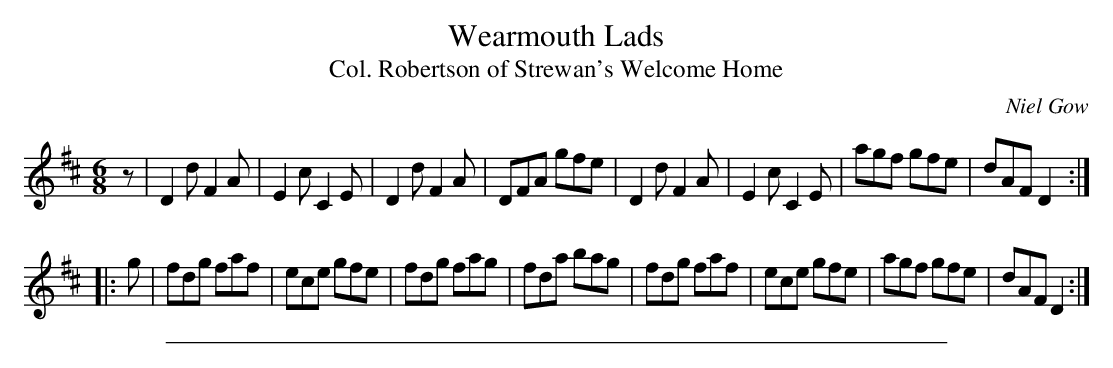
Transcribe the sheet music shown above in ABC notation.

X:1
T: Wearmouth Lads
T: Col. Robertson of Strewan's Welcome Home
M:6/8
L:1/8
C:Niel Gow
K:D
   z | D2d F2A | E2c C2E | D2d F2A | DFA gfe | D2d F2A | E2c C2E | agf gfe | dAF D2 :|
|: g | fdg faf | ece gfe | fdg fag | fda bag | fdg faf | ece gfe | agf gfe | dAF D2 :|
